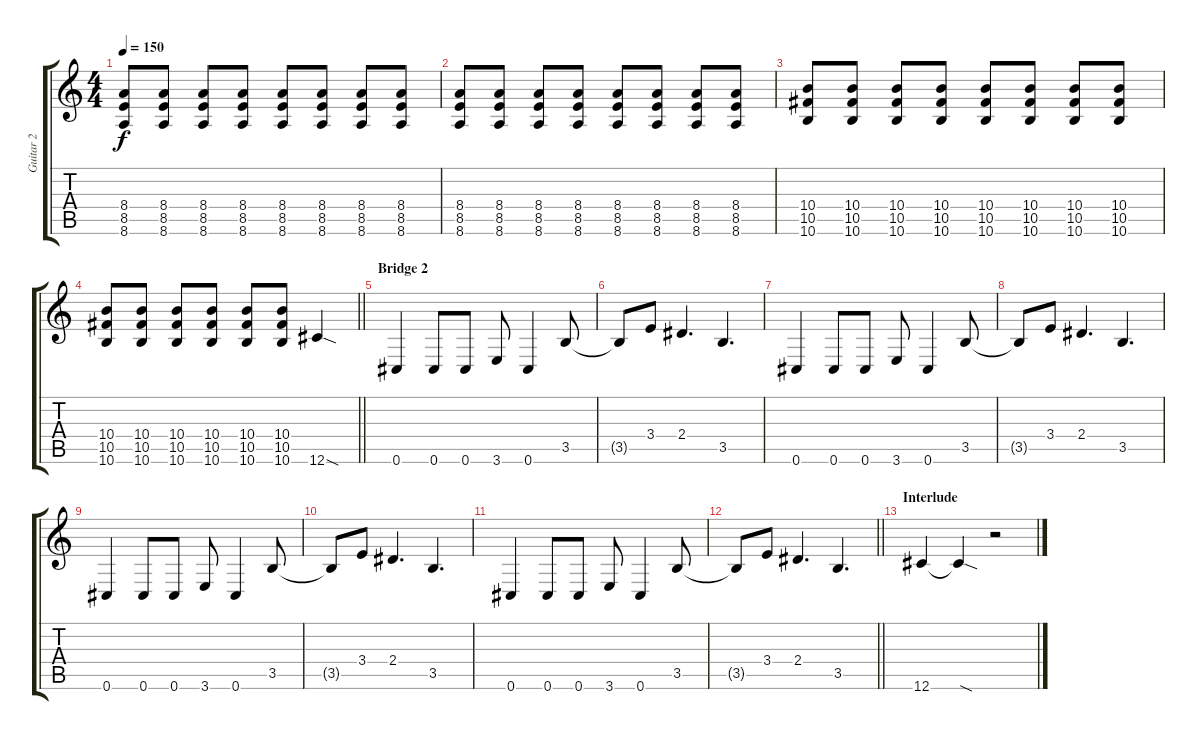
\track ("Guitar 2" "Guitar 2") {instrument overdrivenguitar}
\staff {score tabs}
\tuning (Eb4 Bb3 Gb3 Db3 Ab2 Db2) {hide}
\ts (4 4)
\tempo 150
\clef g2
\ks c
(8.4 8.5 8.6).8{dy f} (8.4 8.5 8.6).8 (8.4 8.5 8.6).8 (8.4 8.5 8.6).8 (8.4 8.5 8.6).8 (8.4 8.5 8.6).8 (8.4 8.5 8.6).8 (8.4 8.5 8.6).8 |
(8.4 8.5 8.6).8 (8.4 8.5 8.6).8 (8.4 8.5 8.6).8 (8.4 8.5 8.6).8 (8.4 8.5 8.6).8 (8.4 8.5 8.6).8 (8.4 8.5 8.6).8 (8.4 8.5 8.6).8 |
(10.4 10.5 10.6).8 (10.4 10.5 10.6).8 (10.4 10.5 10.6).8 (10.4 10.5 10.6).8 (10.4 10.5 10.6).8 (10.4 10.5 10.6).8 (10.4 10.5 10.6).8 (10.4 10.5 10.6).8 |
\barLineRight lightlight
(10.4 10.5 10.6).8 (10.4 10.5 10.6).8 (10.4 10.5 10.6).8 (10.4 10.5 10.6).8 (10.4 10.5 10.6).8 (10.4 10.5 10.6).8 12.6{sod}.4 |
\section ("" "Bridge 2")
0.6.4 0.6.8 0.6.8 3.6.8 0.6.4 3.5.8 |
3.5{t}.8 3.4.8 2.4.4{d} 3.5.4{d} |
0.6.4 0.6.8 0.6.8 3.6.8 0.6.4 3.5.8 |
3.5{t}.8 3.4.8 2.4.4{d} 3.5.4{d} |
0.6.4 0.6.8 0.6.8 3.6.8 0.6.4 3.5.8 |
3.5{t}.8 3.4.8 2.4.4{d} 3.5.4{d} |
0.6.4 0.6.8 0.6.8 3.6.8 0.6.4 3.5.8 |
\barLineRight lightlight
3.5{t}.8 3.4.8 2.4.4{d} 3.5.4{d} |
\section ("" "Interlude")
12.6.4 12.6{sod t}.4 r.2
